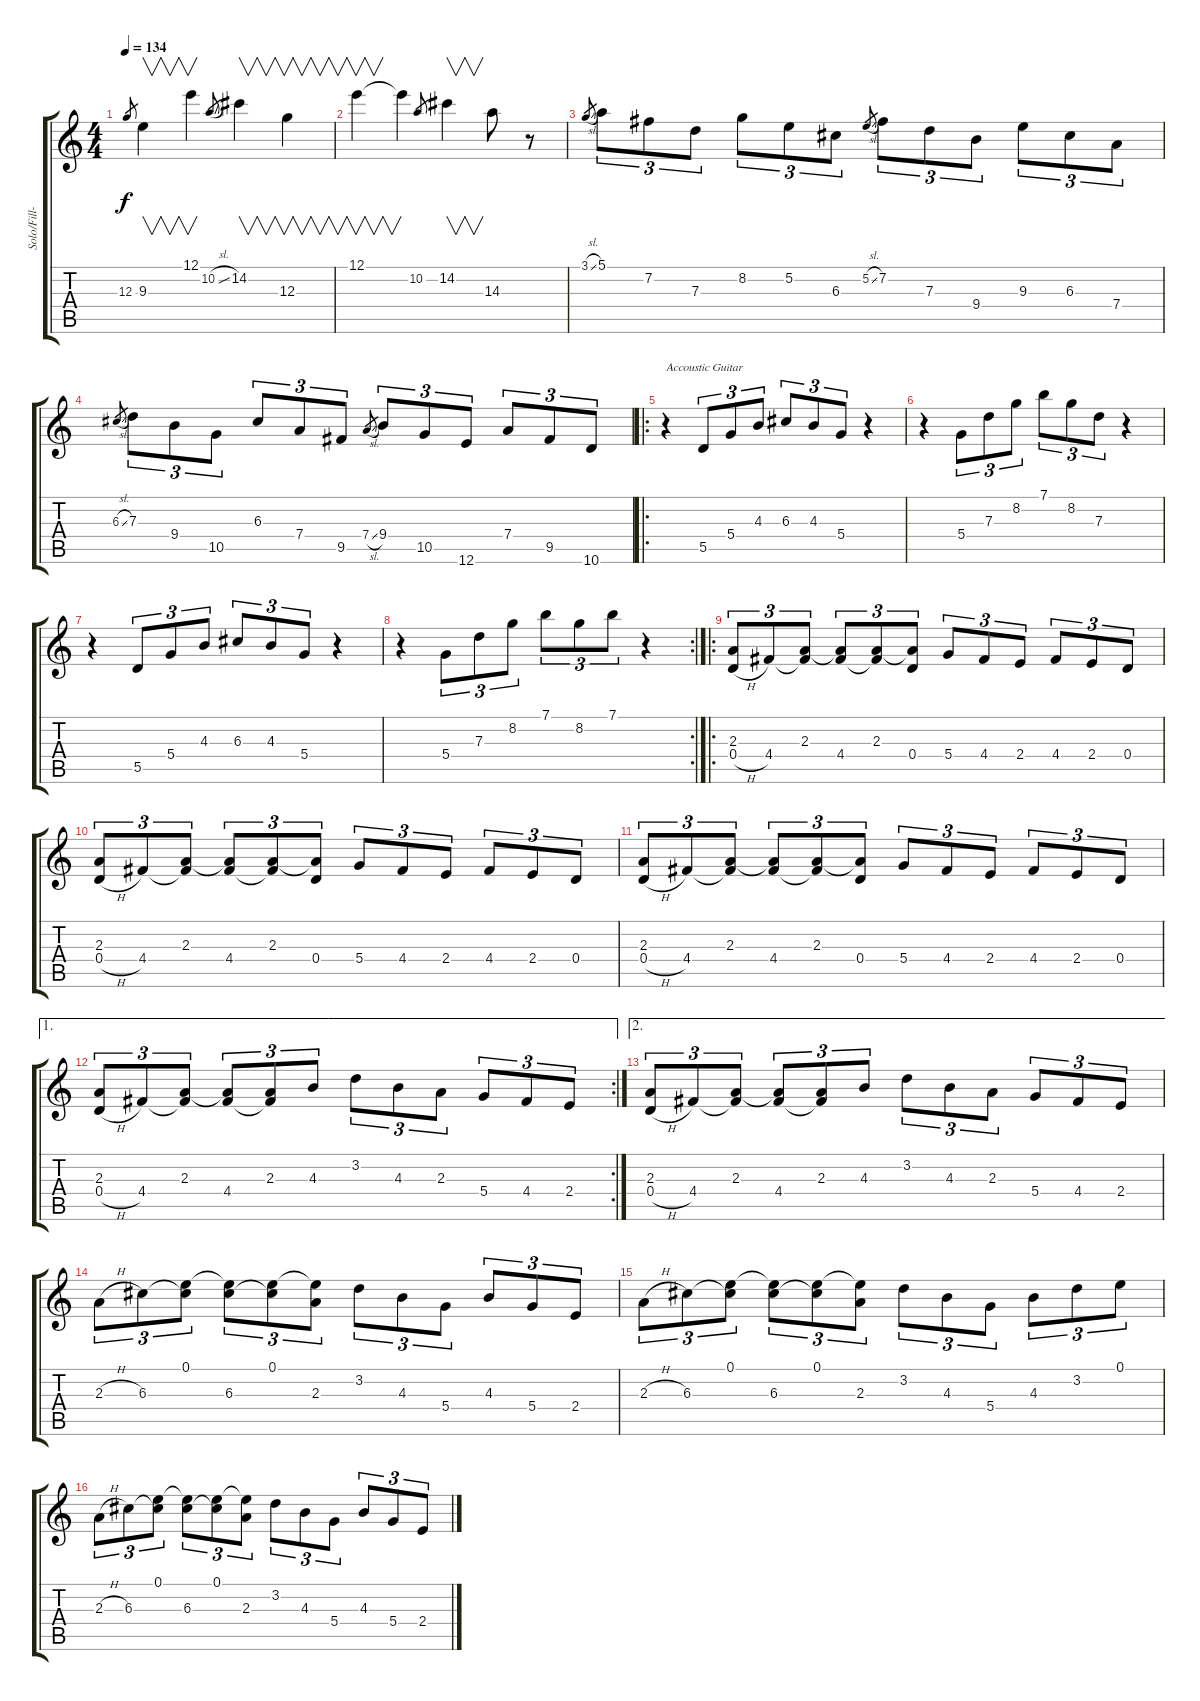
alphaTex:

\track ("Solo/Fill-ins (left ch)" "Solo/Fill-") {instrument acousticguitarsteel}
\staff {score tabs}
\tuning (E4 B3 G3 D3 A2 E2) {hide}
\ts (4 4)
\tempo 134
\clef g2
\ks c
12.3.8{gr dy f} 9.3.4{v} 12.1.4{v} 10.2{sl}.8{gr} 14.2.4{v} 12.3.4{v} |
12.1.4{v} 12.1{t}.4 10.2.8{gr} 14.2.4{v} 14.3.8 r.8 |
3.1{sl}.8{gr} 5.1.8{tu (3 2)} 7.2.8{tu (3 2)} 7.3.8{tu (3 2)} 8.2.8{tu (3 2)} 5.2.8{tu (3 2)} 6.3.8{tu (3 2)} 5.2{sl}.8{gr} 7.2.8{tu (3 2)} 7.3.8{tu (3 2)} 9.4.8{tu (3 2)} 9.3.8{tu (3 2)} 6.3.8{tu (3 2)} 7.4.8{tu (3 2)} |
6.3{sl}.8{gr} 7.3.8{tu (3 2)} 9.4.8{tu (3 2)} 10.5.8{tu (3 2)} 6.3.8{tu (3 2)} 7.4.8{tu (3 2)} 9.5.8{tu (3 2)} 7.4{sl}.8{gr} 9.4.8{tu (3 2)} 10.5.8{tu (3 2)} 12.6.8{tu (3 2)} 7.4.8{tu (3 2)} 9.5.8{tu (3 2)} 10.6.8{tu (3 2)} |
\ro
r.4{txt "Accoustic Guitar" volume 13 instrument acousticguitarsteel} 5.5.8{tu (3 2)} 5.4.8{tu (3 2)} 4.3.8{tu (3 2)} 6.3.8{tu (3 2)} 4.3.8{tu (3 2)} 5.4.8{tu (3 2)} r.4 |
r.4 5.4.8{tu (3 2)} 7.3.8{tu (3 2)} 8.2.8{tu (3 2)} 7.1.8{tu (3 2)} 8.2.8{tu (3 2)} 7.3.8{tu (3 2)} r.4 |
r.4 5.5.8{tu (3 2)} 5.4.8{tu (3 2)} 4.3.8{tu (3 2)} 6.3.8{tu (3 2)} 4.3.8{tu (3 2)} 5.4.8{tu (3 2)} r.4 |
\rc 2
r.4 5.4.8{tu (3 2)} 7.3.8{tu (3 2)} 8.2.8{tu (3 2)} 7.1.8{tu (3 2)} 8.2.8{tu (3 2)} 7.1.8{tu (3 2)} r.4 |
\ro
(2.3 0.4{h}).8{tu (3 2) volume 12 instrument acousticguitarsteel} 4.4.8{tu (3 2)} (2.3 4.4{t}).8{tu (3 2)} (2.3{t} 4.4).8{tu (3 2)} (2.3 4.4{t}).8{tu (3 2)} (2.3{t} 0.4).8{tu (3 2)} 5.4.8{tu (3 2)} 4.4.8{tu (3 2)} 2.4.8{tu (3 2)} 4.4.8{tu (3 2)} 2.4.8{tu (3 2)} 0.4.8{tu (3 2)} |
(2.3 0.4{h}).8{tu (3 2)} 4.4.8{tu (3 2)} (2.3 4.4{t}).8{tu (3 2)} (2.3{t} 4.4).8{tu (3 2)} (2.3 4.4{t}).8{tu (3 2)} (2.3{t} 0.4).8{tu (3 2)} 5.4.8{tu (3 2)} 4.4.8{tu (3 2)} 2.4.8{tu (3 2)} 4.4.8{tu (3 2)} 2.4.8{tu (3 2)} 0.4.8{tu (3 2)} |
(2.3 0.4{h}).8{tu (3 2)} 4.4.8{tu (3 2)} (2.3 4.4{t}).8{tu (3 2)} (2.3{t} 4.4).8{tu (3 2)} (2.3 4.4{t}).8{tu (3 2)} (2.3{t} 0.4).8{tu (3 2)} 5.4.8{tu (3 2)} 4.4.8{tu (3 2)} 2.4.8{tu (3 2)} 4.4.8{tu (3 2)} 2.4.8{tu (3 2)} 0.4.8{tu (3 2)} |
\ae 1
\rc 2
(2.3 0.4{h}).8{tu (3 2)} 4.4.8{tu (3 2)} (2.3 4.4{t}).8{tu (3 2)} (2.3{t} 4.4).8{tu (3 2)} (2.3 4.4{t}).8{tu (3 2)} 4.3.8{tu (3 2)} 3.2.8{tu (3 2)} 4.3.8{tu (3 2)} 2.3.8{tu (3 2)} 5.4.8{tu (3 2)} 4.4.8{tu (3 2)} 2.4.8{tu (3 2)} |
\ae 2
(2.3 0.4{h}).8{tu (3 2)} 4.4.8{tu (3 2)} (2.3 4.4{t}).8{tu (3 2)} (2.3{t} 4.4).8{tu (3 2)} (2.3 4.4{t}).8{tu (3 2)} 4.3.8{tu (3 2)} 3.2.8{tu (3 2)} 4.3.8{tu (3 2)} 2.3.8{tu (3 2)} 5.4.8{tu (3 2)} 4.4.8{tu (3 2)} 2.4.8{tu (3 2)} |
2.3{h}.8{tu (3 2)} 6.3.8{tu (3 2)} (0.1 6.3{t}).8{tu (3 2)} (0.1{t} 6.3).8{tu (3 2)} (0.1 6.3{t}).8{tu (3 2)} (0.1{t} 2.3).8{tu (3 2)} 3.2.8{tu (3 2)} 4.3.8{tu (3 2)} 5.4.8{tu (3 2)} 4.3.8{tu (3 2)} 5.4.8{tu (3 2)} 2.4.8{tu (3 2)} |
2.3{h}.8{tu (3 2)} 6.3.8{tu (3 2)} (0.1 6.3{t}).8{tu (3 2)} (0.1{t} 6.3).8{tu (3 2)} (0.1 6.3{t}).8{tu (3 2)} (0.1{t} 2.3).8{tu (3 2)} 3.2.8{tu (3 2)} 4.3.8{tu (3 2)} 5.4.8{tu (3 2)} 4.3.8{tu (3 2)} 3.2.8{tu (3 2)} 0.1.8{tu (3 2)} |
2.3{h}.8{tu (3 2)} 6.3.8{tu (3 2)} (0.1 6.3{t}).8{tu (3 2)} (0.1{t} 6.3).8{tu (3 2)} (0.1 6.3{t}).8{tu (3 2)} (0.1{t} 2.3).8{tu (3 2)} 3.2.8{tu (3 2)} 4.3.8{tu (3 2)} 5.4.8{tu (3 2)} 4.3.8{tu (3 2)} 5.4.8{tu (3 2)} 2.4.8{tu (3 2)}
